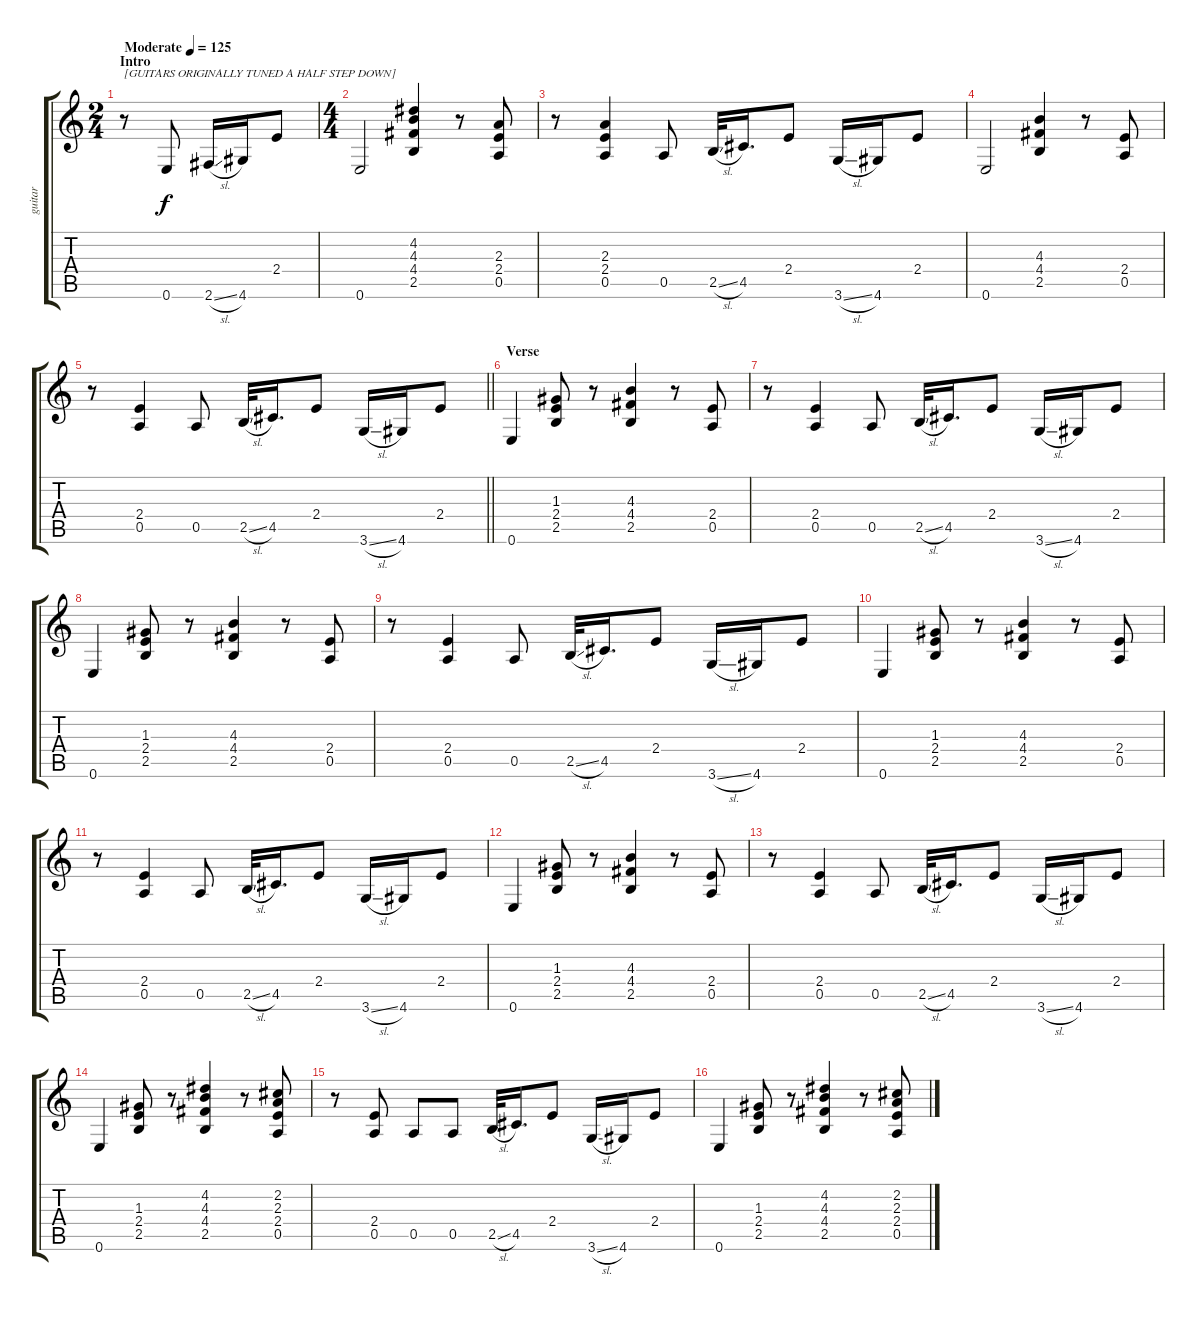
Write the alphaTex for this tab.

\track ("guitar" "guitar") {instrument acousticguitarsteel}
\staff {score tabs}
\tuning (E4 B3 G3 D3 A2 E2) {hide}
\ts (2 4)
\section ("" "Intro")
\tempo (125 "Moderate")
\clef g2
\ks c
r.8{txt "[GUITARS ORIGINALLY TUNED A HALF STEP DOWN]" dy f instrument acousticguitarsteel} 0.6.8 2.6{sl}.16 4.6.16 2.4.8 |
\ts (4 4)
0.6.2 (4.2 4.3 4.4 2.5).4 r.8 (2.3 2.4 0.5).8 |
r.8 (2.3 2.4 0.5).4 0.5.8 2.5{sl}.32 4.5.16{d} 2.4.8 3.6{sl}.16 4.6.16 2.4.8 |
0.6.2 (4.3 4.4 2.5).4 r.8 (2.4 0.5).8 |
\barLineRight lightlight
r.8 (2.4 0.5).4 0.5.8 2.5{sl}.32 4.5.16{d} 2.4.8 3.6{sl}.16 4.6.16 2.4.8 |
\section ("" "Verse")
0.6.4 (1.3 2.4 2.5).8 r.8 (4.3 4.4 2.5).4 r.8 (2.4 0.5).8 |
r.8 (2.4 0.5).4 0.5.8 2.5{sl}.32 4.5.16{d} 2.4.8 3.6{sl}.16 4.6.16 2.4.8 |
0.6.4 (1.3 2.4 2.5).8 r.8 (4.3 4.4 2.5).4 r.8 (2.4 0.5).8 |
r.8 (2.4 0.5).4 0.5.8 2.5{sl}.32 4.5.16{d} 2.4.8 3.6{sl}.16 4.6.16 2.4.8 |
0.6.4 (1.3 2.4 2.5).8 r.8 (4.3 4.4 2.5).4 r.8 (2.4 0.5).8 |
r.8 (2.4 0.5).4 0.5.8 2.5{sl}.32 4.5.16{d} 2.4.8 3.6{sl}.16 4.6.16 2.4.8 |
0.6.4 (1.3 2.4 2.5).8 r.8 (4.3 4.4 2.5).4 r.8 (2.4 0.5).8 |
r.8 (2.4 0.5).4 0.5.8 2.5{sl}.32 4.5.16{d} 2.4.8 3.6{sl}.16 4.6.16 2.4.8 |
0.6.4 (1.3 2.4 2.5).8 r.8 (4.2 4.3 4.4 2.5).4 r.8 (2.2 2.3 2.4 0.5).8 |
r.8 (2.4 0.5).8 0.5.8 0.5.8 2.5{sl}.32 4.5.16{d} 2.4.8 3.6{sl}.16 4.6.16 2.4.8 |
0.6.4 (1.3 2.4 2.5).8 r.8 (4.2 4.3 4.4 2.5).4 r.8 (2.2 2.3 2.4 0.5).8
